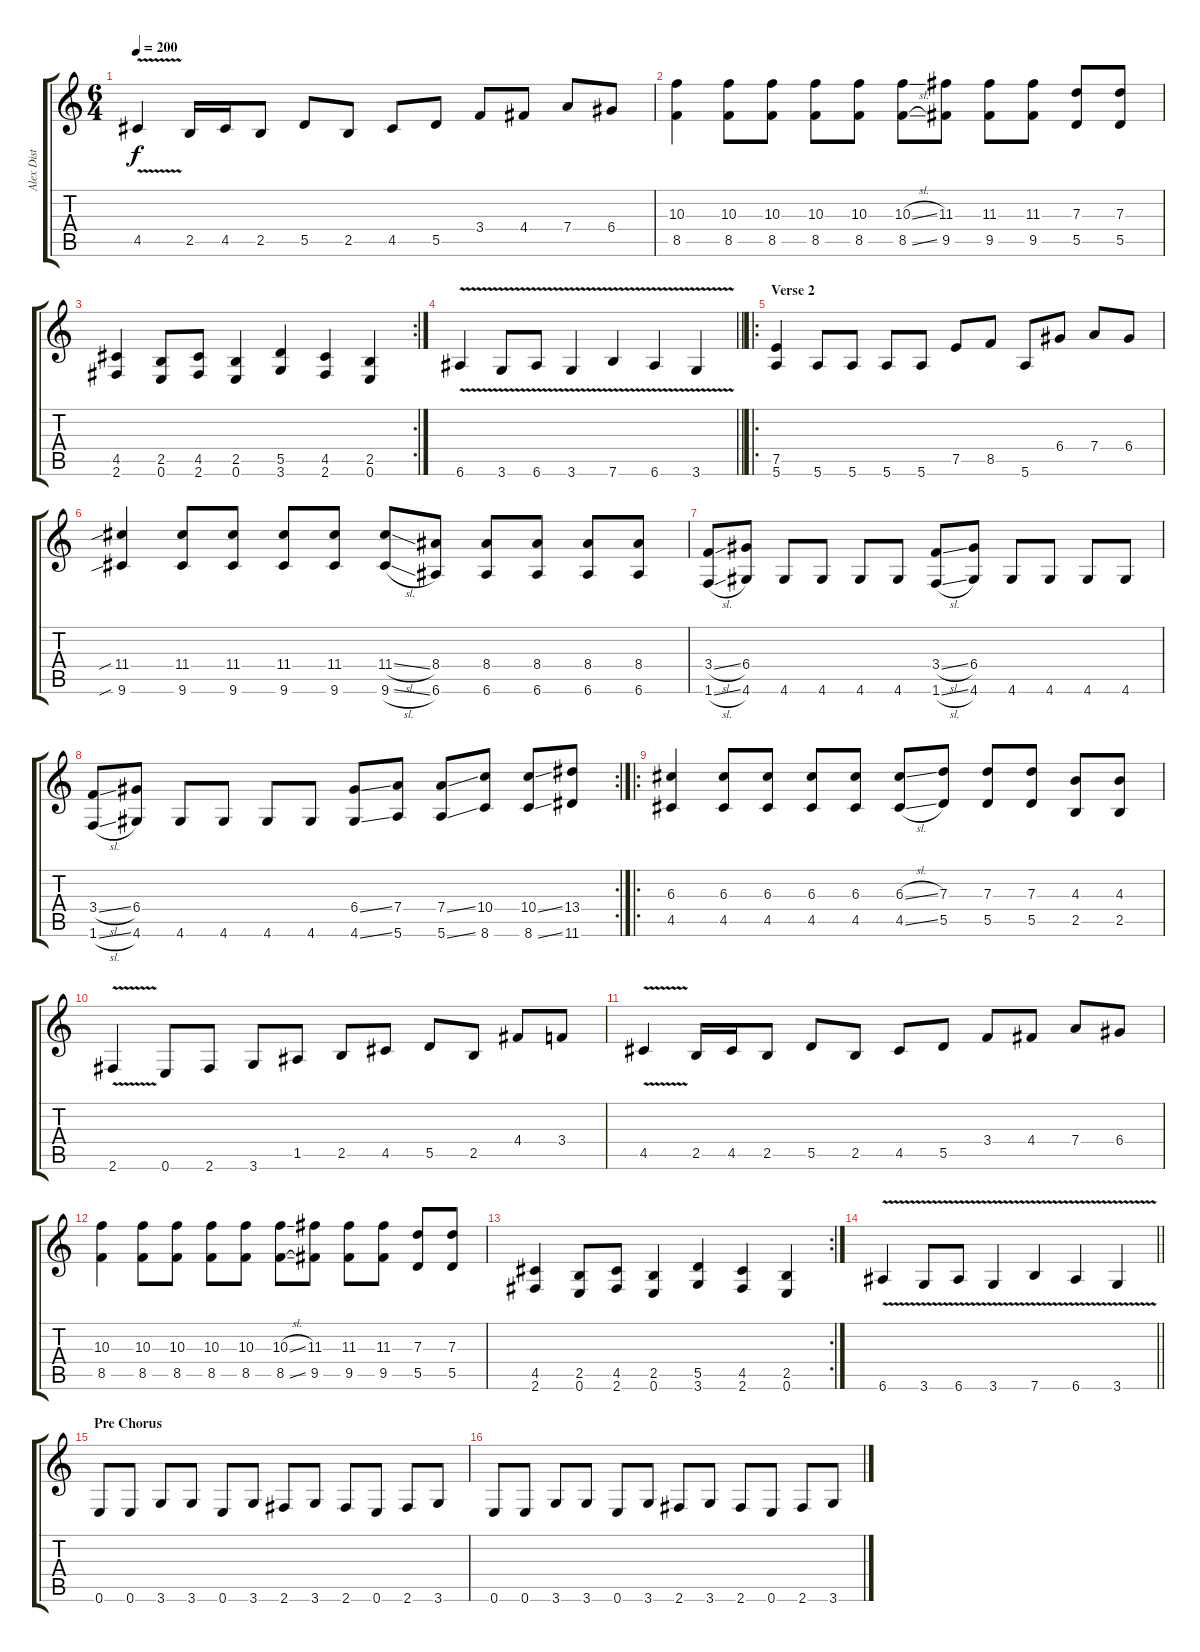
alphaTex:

\track ("Alex Dist" "Alex Dist") {instrument distortionguitar}
\staff {score tabs}
\tuning (E4 B3 G3 D3 A2 E2) {hide}
\ts (6 4)
\tempo 200
\clef g2
\ks c
4.5{v}.4{dy f} 2.5.16 4.5.16 2.5.8 5.5.8 2.5.8 4.5.8 5.5.8 3.4.8 4.4.8 7.4.8 6.4.8 |
(10.3 8.5).4 (10.3 8.5).8 (10.3 8.5).8 (10.3 8.5).8 (10.3 8.5).8 (10.3{sl} 8.5{sl}).8 (11.3 9.5).8 (11.3 9.5).8 (11.3 9.5).8 (7.3 5.5).8 (7.3 5.5).8 |
\rc 2
(4.5 2.6).4 (2.5 0.6).8 (4.5 2.6).8 (2.5 0.6).4 (5.5 3.6).4 (4.5 2.6).4 (2.5 0.6).4 |
\barLineRight lightlight
6.6{v}.4 3.6{v}.8 6.6{v}.8 3.6{v}.4 7.6{v}.4 6.6{v}.4 3.6{v}.4 |
\ro
\section ("" "Verse 2")
(7.5 5.6).4 5.6.8 5.6.8 5.6.8 5.6.8 7.5.8 8.5.8 5.6.8 6.4.8 7.4.8 6.4.8 |
(11.4{sib} 9.6{sib}).4 (11.4 9.6).8 (11.4 9.6).8 (11.4 9.6).8 (11.4 9.6).8 (11.4{sl} 9.6{sl}).8 (8.4 6.6).8 (8.4 6.6).8 (8.4 6.6).8 (8.4 6.6).8 (8.4 6.6).8 |
(3.4{sl} 1.6{sl}).8 (6.4 4.6).8 4.6.8 4.6.8 4.6.8 4.6.8 (3.4{sl} 1.6{sl}).8 (6.4 4.6).8 4.6.8 4.6.8 4.6.8 4.6.8 |
\rc 2
(3.4{sl} 1.6{sl}).8 (6.4 4.6).8 4.6.8 4.6.8 4.6.8 4.6.8 (6.4{ss} 4.6{ss}).8 (7.4 5.6).8 (7.4{ss} 5.6{ss}).8 (10.4 8.6).8 (10.4{ss} 8.6{ss}).8 (13.4 11.6).8 |
\ro
(6.3 4.5).4 (6.3 4.5).8 (6.3 4.5).8 (6.3 4.5).8 (6.3 4.5).8 (6.3{sl} 4.5{sl}).8 (7.3 5.5).8 (7.3 5.5).8 (7.3 5.5).8 (4.3 2.5).8 (4.3 2.5).8 |
2.6{v}.4 0.6.8 2.6.8 3.6.8 1.5.8 2.5.8 4.5.8 5.5.8 2.5.8 4.4.8 3.4.8 |
4.5{v}.4 2.5.16 4.5.16 2.5.8 5.5.8 2.5.8 4.5.8 5.5.8 3.4.8 4.4.8 7.4.8 6.4.8 |
(10.3 8.5).4 (10.3 8.5).8 (10.3 8.5).8 (10.3 8.5).8 (10.3 8.5).8 (10.3{sl} 8.5{sl}).8 (11.3 9.5).8 (11.3 9.5).8 (11.3 9.5).8 (7.3 5.5).8 (7.3 5.5).8 |
\rc 2
(4.5 2.6).4 (2.5 0.6).8 (4.5 2.6).8 (2.5 0.6).4 (5.5 3.6).4 (4.5 2.6).4 (2.5 0.6).4 |
\barLineRight lightlight
6.6{v}.4 3.6{v}.8 6.6{v}.8 3.6{v}.4 7.6{v}.4 6.6{v}.4 3.6{v}.4 |
\section ("" "Pre Chorus")
0.6.8 0.6.8 3.6.8 3.6.8 0.6.8 3.6.8 2.6.8 3.6.8 2.6.8 0.6.8 2.6.8 3.6.8 |
0.6.8 0.6.8 3.6.8 3.6.8 0.6.8 3.6.8 2.6.8 3.6.8 2.6.8 0.6.8 2.6.8 3.6.8
